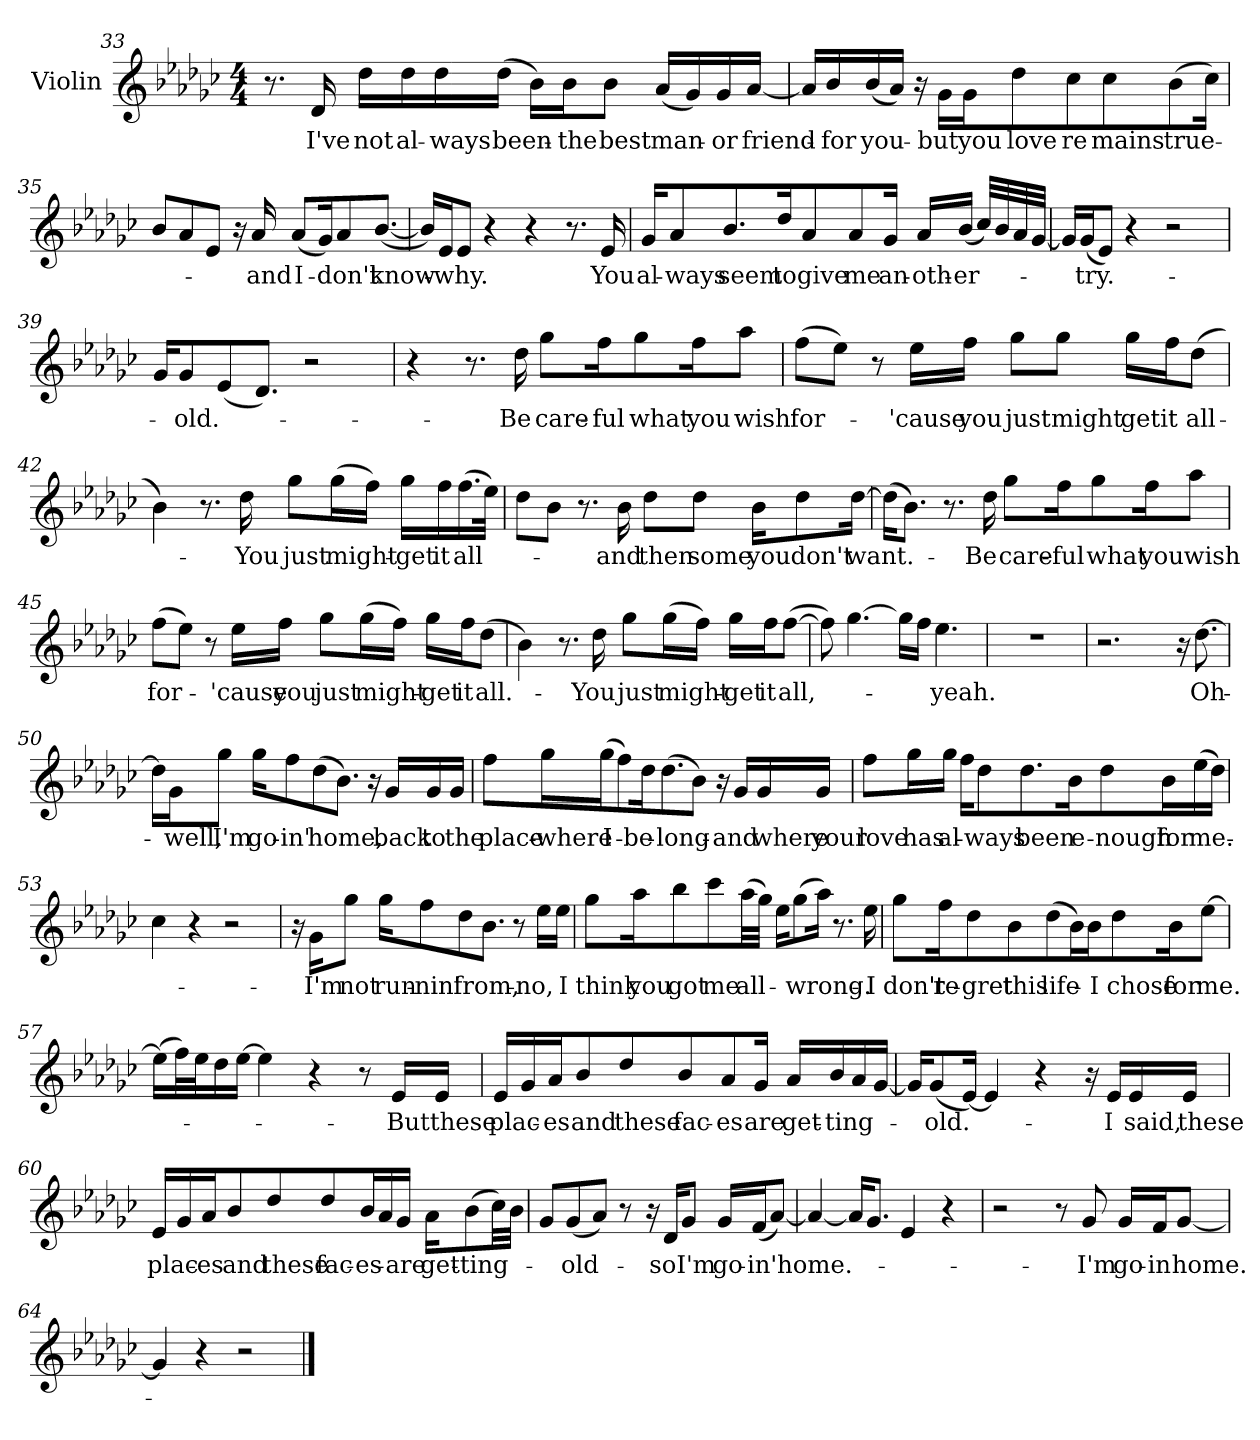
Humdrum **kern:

**kern	**text
*part1	*part1
*staff1	*staff1
*I"Violin	*
*I'Vln	*
*clefG2	*
*k[b-e-a-d-g-c-]	*
*G-:	*
*M4/4	*
=33	=33
8.r	.
16d-/	I've
16dd-\LL	not
16dd-\	al-
16dd-\	-ways
(16dd-\JJ	been-
16b-\LL)	.
16b-\J	-the
8b-\J	best
(16a-/LL	man-
16g-/)	.
16g-/	-or
[16a-/JJ	friend-
!!LO:LB:g=z
=34	=34
16a-/LL]	.
16b-/	-for
(16b-/	you-
16a-/JJ)	.
16r	.
16g-\LL	-but
16g-\J	you
8dd-\	love
8cc-\	re
8cc-\	mains
(8b-\	true-
16cc-\Jk)	.
=35	=35
8b-/L	.
8a-/	.
8e-/J	.
16r	.
16a-/	-and
(8a-/L	I-
16g-/K)	.
8a-/	don't
([8.b-/J	know-
=36	=36
16b-/LL])	.
16e-/J	-why.
8e-/J	.
4r	.
4r	.
8.r	.
16e-/	You
!!LO:PB:g=z
=37	=37
16g-/KL	al-
8a-/	-ways
8.b-/	seem
16dd-/K	to
8a-/	give
8a-/	me
16g-/Jk	an-
16a-/LL	-oth-
(16b-/JJ	-er-
32cc-/LLL)	.
32b-/	.
32a-/	.
[32g-/JJJ	.
=38	=38
16g-/LL]	.
(16g-/J	-try.-
8e-/J)	.
4r	.
2r	.
!!LO:LB:g=z
=39	=39
16g-/KL	.
8g-/	old.-
(8e-/	.
8.d-/J)	.
2r	.
=40	=40
4r	.
8.r	.
16dd-\	Be
8gg-\L	care-
16ff\K	-ful
8gg-\	what
16ff\K	you
8aa-\J	wish
=41	=41
(8ff\L	for-
8ee-\J)	.
8r	.
16ee-\LL	-'cause
16ff\JJ	you
8gg-\L	just
8gg-\J	might
16gg-\LL	get
16ff\J	it
(8dd-\J	all-
!!LO:LB:g=z
=42	=42
4b-\)	.
8.r	.
16dd-\	-You
8gg-\L	just
(16gg-\L	might-
16ff\JJ)	.
16gg-\LL	-get
16ff\	it
(16.ff\	all-
32ee-\JJk)	.
=43	=43
8dd-\L	.
8b-\J	.
8.r	.
16b-\	-and
8dd-\L	then
8dd-\J	some
16b-\KL	you
8dd-\	don't
[16dd-\Jk	want.-
!!LO:LB:g=z
=44	=44
(16dd-\KL]	.
8.b-\J)	.
8.r	.
16dd-\	-Be
8gg-\L	care-
16ff\K	-ful
8gg-\	what
16ff\K	you
8aa-\J	wish
=45	=45
(8ff\L	for-
8ee-\J)	.
8r	.
16ee-\LL	-'cause
16ff\JJ	you
8gg-\L	just
(16gg-\L	might-
16ff\JJ)	.
16gg-\LL	-get
16ff\J	it
(8dd-\J	all.-
!!LO:LB:g=z
=46	=46
4b-\)	.
8.r	.
16dd-\	-You
8gg-\L	just
(16gg-\L	might-
16ff\JJ)	.
16gg-\LL	-get
16ff\J	it
([8ff\J	all,-
=47	=47
8ff\])	.
[4.gg-\	.
16gg-\LL]	.
16ff\JJ	.
4.ee-\	-yeah.
=48	=48
1r	.
=49	=49
2.r	.
16r	.
[8.dd-\	Oh-
!!LO:LB:g=z
=50	=50
16dd-\LL]	.
16g-\J	-well,
8gg-\J	I'm
16gg-\KL	go-
8ff\	-in'
(8dd-\	home,-
8.b-\J)	.
16r	.
16g-/LL	back
16g-/	to
16g-/JJ	the
=51	=51
8ff\L	place-
16gg-\L	-where
(16gg-\J	I-
8ff\)	.
16dd-\K	-be-
(8.dd-\	-long-
8b-\J)	.
16r	.
16g-/LL	-and
16g-/	where
16g-/JJ	your
!!LO:LB:g=z
=52	=52
8ff\L	love
16gg-\L	has
16gg-\JJ	al-
16ff\KL	.
8dd-\	-ways
8.dd-\	been
16b-\K	e-
8dd-\	nough
16b-\L	for
(16ee-\	me.-
16dd-\JJ)	.
=53	=53
4cc-\	.
4r	.
2r	.
=54	=54
16r	.
16g-\KL	-I'm
8gg-\J	not
16gg-\KL	run-
8ff\	-nin'
8dd-\	from,-
8.b-\J	.
8r	.
16ee-\LL	-no,
16ee-\JJ	I
!!LO:LB:g=z
=55	=55
8gg-\L	think
16aa-\K	you
8bb-\	got
8ccc-\	me
(32aa-\LL	all-
32gg-\JJJ)	.
16ee-\KL	.
(8gg-\	-wrong.-
16aa-\Jk)	.
8.r	.
16ee-\	-I
=56	=56
8gg-\L	don't
16ff\K	re-
8dd-\	-gret
8b-\	this
(8dd-\	life-
16b-\L)	.
16b-\J	-I
8dd-\	chose
16b-\K	for
[8ee-\J	me.-
!!LO:LB:g=z
=57	=57
(16ee-\LL]	.
32ff\L)	.
32ee-\J	.
16dd-\	.
[16ee-\JJ	.
4ee-\]	.
4r	.
8r	.
16e-/LL	-But
16e-/JJ	these
=58	=58
16e-/LL	plac-
16g-/	.
16a-/J	-es
8b-/	and
8dd-/	these
8b-/	fac-
8a-/	-es
16g-/Jk	are
16a-/LL	get-
16b-/	-ting-
16a-/	.
[16g-/JJ	.
=59	=59
16g-/KL]	.
(8g-/	-old.-
[16e-/Jk)	.
4e-/]	.
4r	.
16r	.
16e-/LL	-I
16e-/	said,
16e-/JJ	these
!!LO:LB:g=z
=60	=60
16e-/LL	plac-
16g-/	.
16a-/J	-es
8b-/	and
8dd-/	these
8dd-/	fac-
16b-/L	-es-
16a-/	.
16g-/JJ	-are
16a-\KL	get-
(8b-\	-ting-
32cc-\LL)	.
32b-\JJJ	.
=61	=61
8g-/L	.
(8g-/	-old-
8a-/J)	.
8r	.
16r	.
16d-/KL	-so
8g-/J	I'm
16g-/LL	go-
(16f/J	-in'home.-
[8a-/J)	.
=62	=62
4a-/_	.
16a-/KL]	.
8.g-/J	.
4e-/	.
4r	.
!!LO:LB:g=z
=63	=63
2r	.
8r	.
8g-/	-I'm
16g-/LL	go-
16f/J	-in
[8g-/J	home.-
=64	=64
4g-/]	.
4r	.
2r	.
==	==
*-	*-
